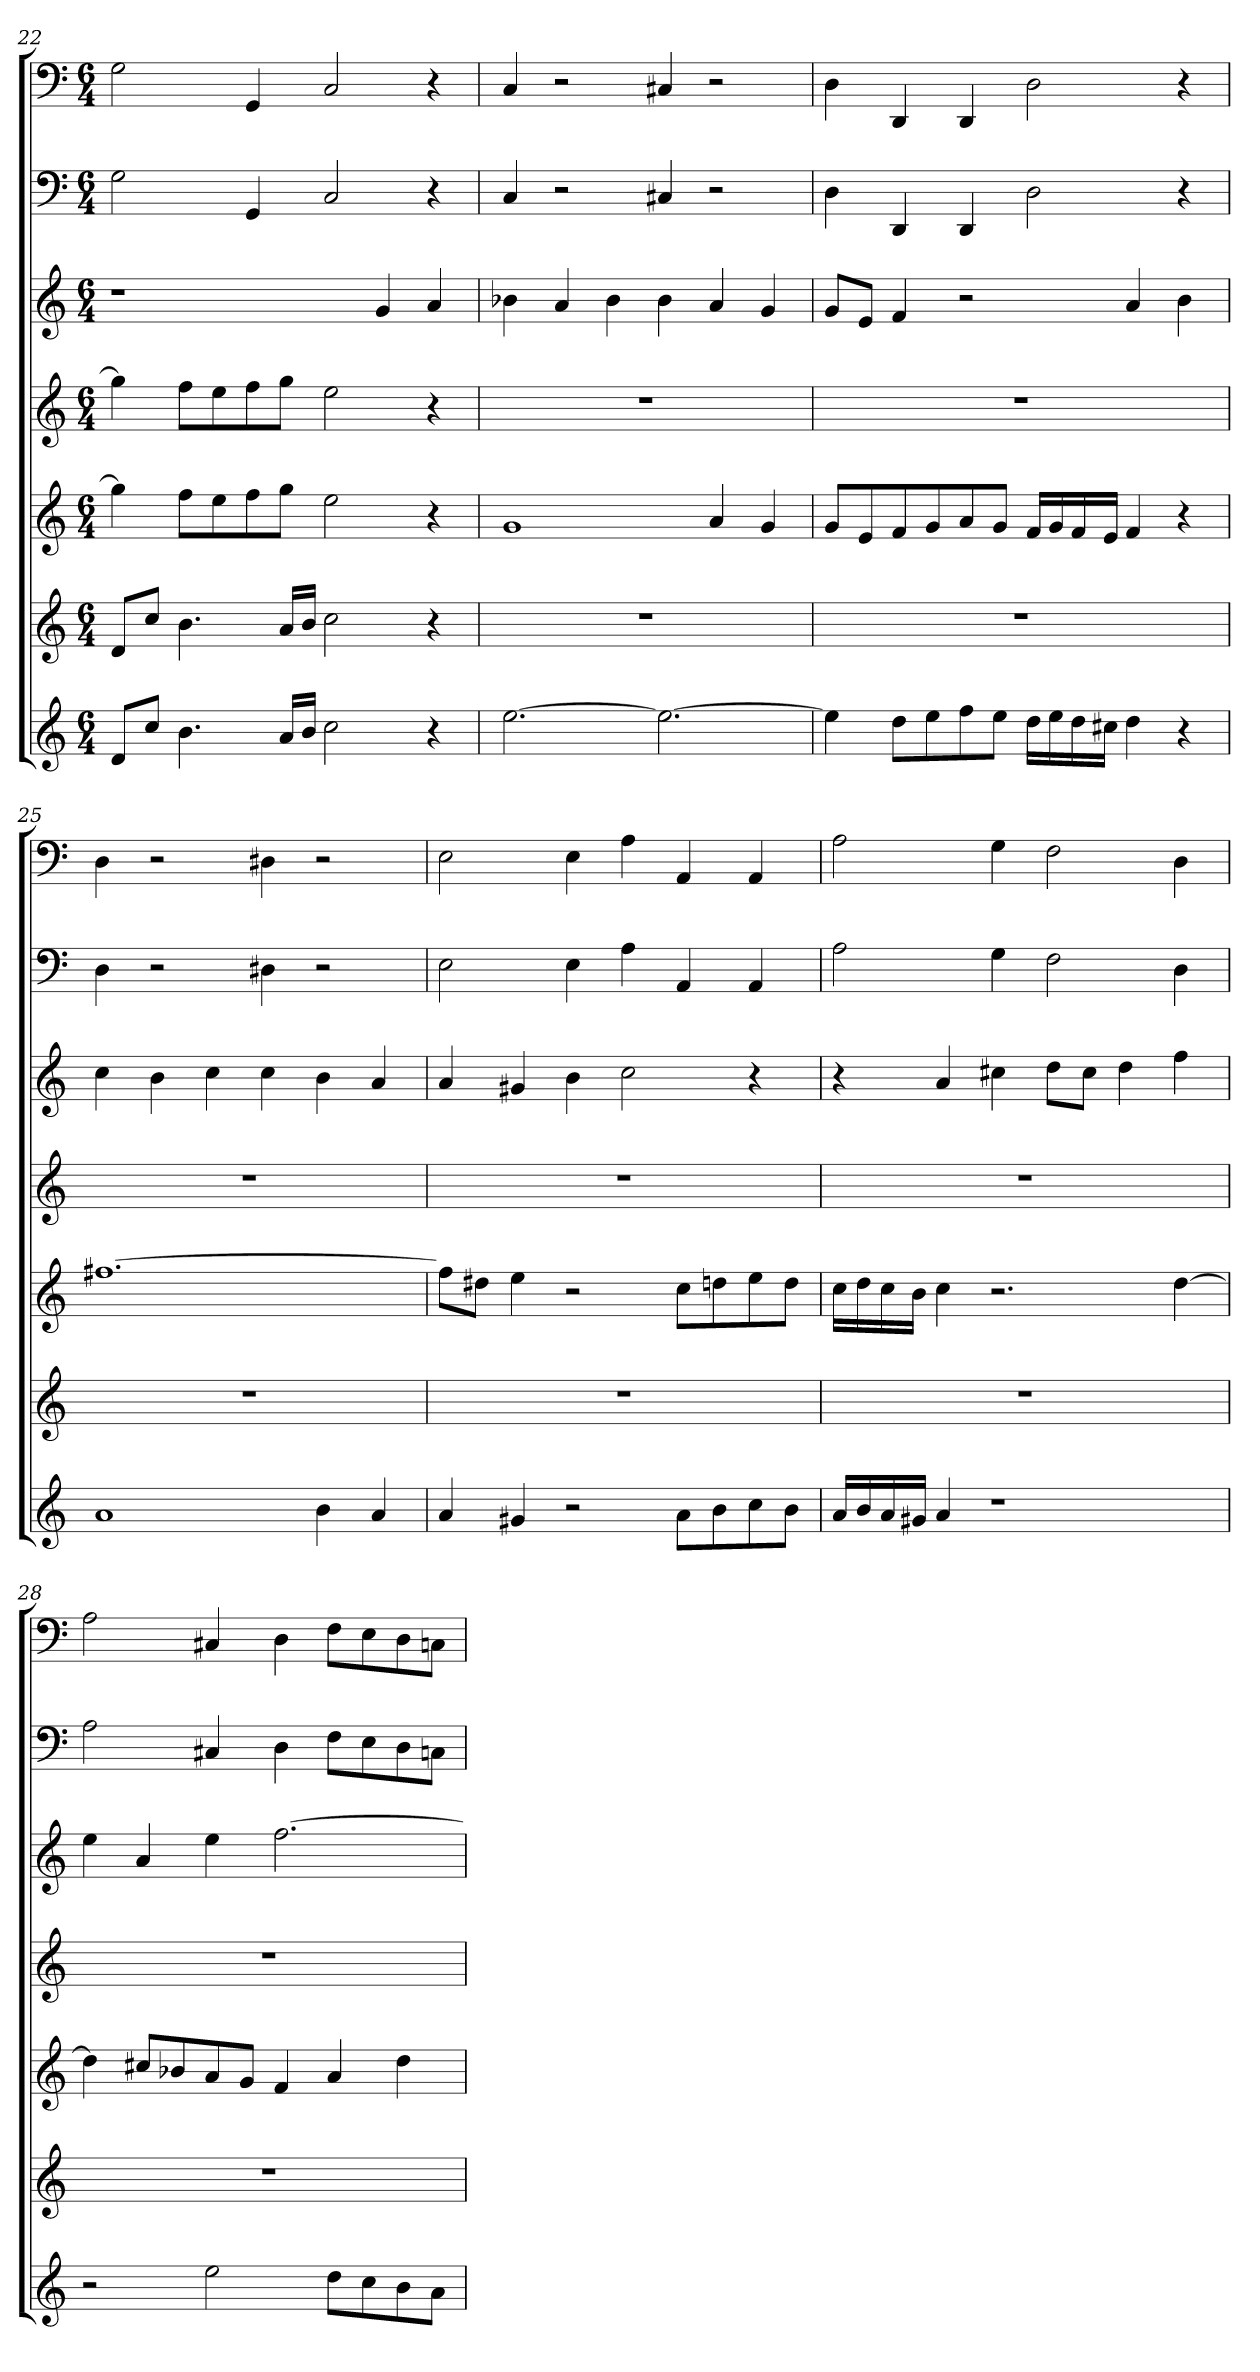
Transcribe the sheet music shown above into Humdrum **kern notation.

**kern	**kern	**kern	**kern	**kern	**kern	**kern
*part7	*part6	*part5	*part4	*part3	*part2	*part1
*staff7	*staff6	*staff5	*staff4	*staff3	*staff2	*staff1
*k[]	*k[]	*k[]	*k[]	*k[]	*k[]	*k[]
*a:	*a:	*a:	*a:	*a:	*a:	*a:
*M6/4	*M6/4	*M6/4	*M6/4	*M6/4	*M6/4	*M6/4
=22	=22	=22	=22	=22	=22	=22
8dL	8dL	4gg]	4gg]	1r	2G	2G
8ccJ	8ccJ	.	.	.	.	.
4.b	4.b	8ffL	8ffL	.	.	.
.	.	8ee	8ee	.	.	.
.	.	8ff	8ff	.	4GG	4GG
16aLL	16aLL	8ggJ	8ggJ	.	.	.
16bJJ	16bJJ	.	.	.	.	.
2cc	2cc	2ee	2ee	.	2C	2C
.	.	.	.	4g	.	.
4r	4r	4r	4r	4a	4r	4r
=23	=23	=23	=23	=23	=23	=23
[2.ee	1.r	1g	1.r	4b-X	4C	4C
.	.	.	.	4a	2r	2r
.	.	.	.	4b-	.	.
2.ee_	.	.	.	4b-	4C#X	4C#X
.	.	4a	.	4a	2r	2r
.	.	4g	.	4g	.	.
=24	=24	=24	=24	=24	=24	=24
4ee]	1.r	8gL	1.r	8gL	4D	4D
.	.	8e	.	8eJ	.	.
8ddL	.	8f	.	4f	4DD	4DD
8ee	.	8g	.	.	.	.
8ff	.	8a	.	2r	4DD	4DD
8eeJ	.	8gJ	.	.	.	.
16ddLL	.	16fLL	.	.	2D	2D
16ee	.	16g	.	.	.	.
16dd	.	16f	.	.	.	.
16cc#XJJ	.	16eJJ	.	.	.	.
4dd	.	4f	.	4a	.	.
4r	.	4r	.	4b	4r	4r
=25	=25	=25	=25	=25	=25	=25
1a	1.r	[1.ff#X	1.r	4cc	4D	4D
.	.	.	.	4b	2r	2r
.	.	.	.	4cc	.	.
.	.	.	.	4cc	4D#X	4D#X
4b	.	.	.	4b	2r	2r
4a	.	.	.	4a	.	.
=26	=26	=26	=26	=26	=26	=26
4a	1.r	8ff#L]	1.r	4a	2E	2E
.	.	8dd#XJ	.	.	.	.
4g#X	.	4ee	.	4g#X	.	.
2r	.	2r	.	4b	4E	4E
.	.	.	.	2cc	4A	4A
8aL	.	8ccL	.	.	4AA	4AA
8b	.	8ddn	.	.	.	.
8cc	.	8ee	.	4r	4AA	4AA
8bJ	.	8ddJ	.	.	.	.
=27	=27	=27	=27	=27	=27	=27
16aLL	1.r	16ccLL	1.r	4r	2A	2A
16b	.	16dd	.	.	.	.
16a	.	16cc	.	.	.	.
16g#XJJ	.	16bJJ	.	.	.	.
4a	.	4cc	.	4a	.	.
1r	.	2.r	.	4cc#X	4G	4G
.	.	.	.	8ddL	2F	2F
.	.	.	.	8cc#J	.	.
.	.	.	.	4dd	.	.
.	.	[4dd	.	4ff	4D	4D
=28	=28	=28	=28	=28	=28	=28
2r	1.r	4dd]	1.r	4ee	2A	2A
.	.	8cc#XL	.	4a	.	.
.	.	8b-X	.	.	.	.
2ee	.	8a	.	4ee	4C#X	4C#X
.	.	8gJ	.	.	.	.
.	.	4f	.	[2.ff	4D	4D
8ddL	.	4a	.	.	8FL	8FL
8cc	.	.	.	.	8E	8E
8b	.	4dd	.	.	8D	8D
8aJ	.	.	.	.	8CnJ	8CnJ
=	=	=	=	=	=	=
*-	*-	*-	*-	*-	*-	*-
